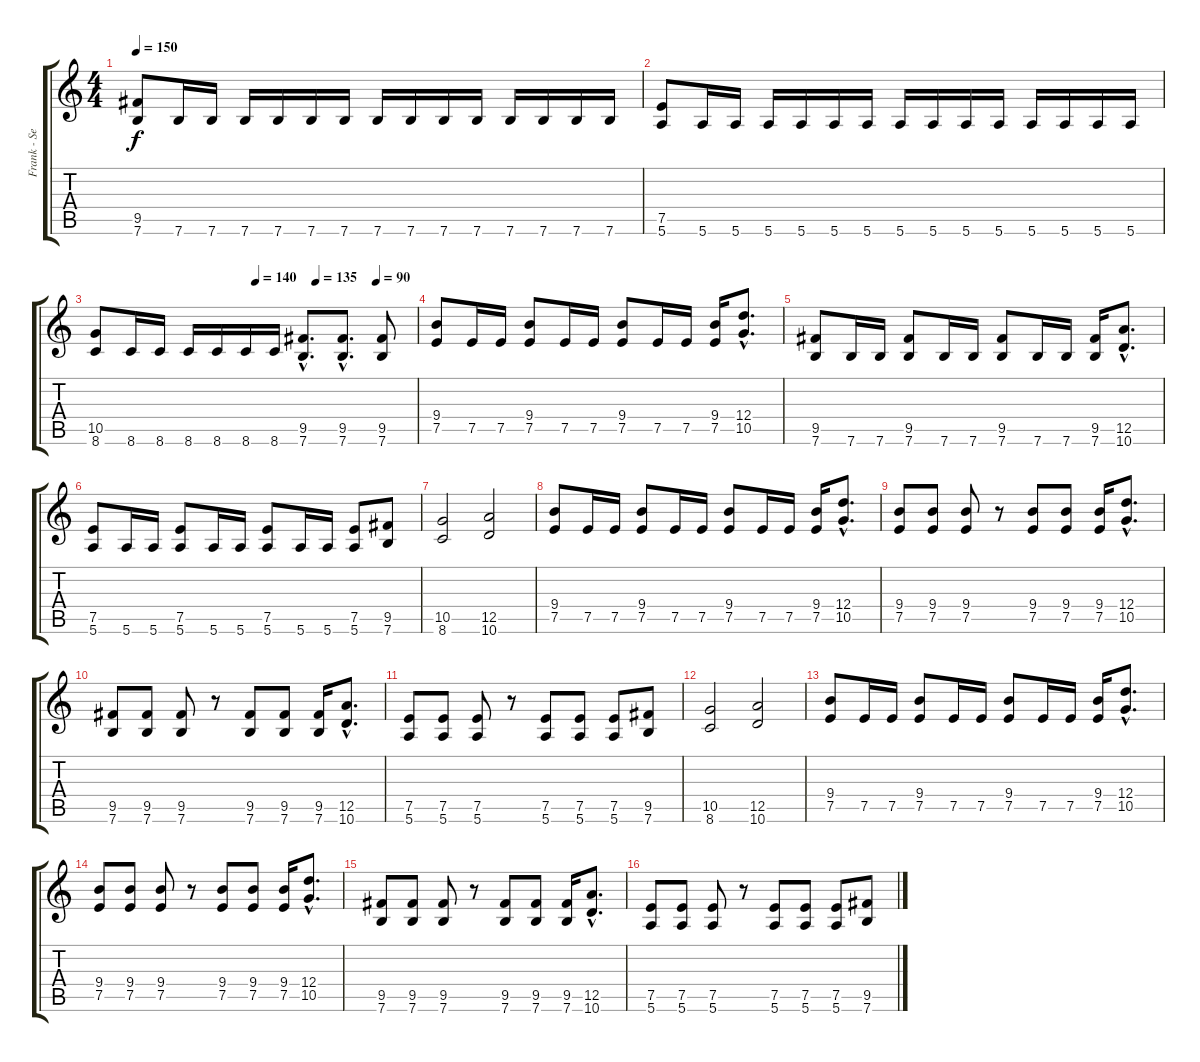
\track ("Frank - Segunda Guitarra" "Frank - Se") {instrument overdrivenguitar}
\staff {score tabs}
\tuning (E4 B3 G3 D3 A2 E2) {hide}
\ts (4 4)
\tempo 150
\clef g2
\ks c
(9.5 7.6).8{dy f} 7.6.16 7.6.16 7.6.16 7.6.16 7.6.16 7.6.16 7.6.16 7.6.16 7.6.16 7.6.16 7.6.16 7.6.16 7.6.16 7.6.16 |
(7.5 5.6).8 5.6.16 5.6.16 5.6.16 5.6.16 5.6.16 5.6.16 5.6.16 5.6.16 5.6.16 5.6.16 5.6.16 5.6.16 5.6.16 5.6.16 |
\tempo (140 0.5)
\tempo (135 0.6875)
\tempo (90 0.875)
(10.5 8.6).8 8.6.16 8.6.16 8.6.16 8.6.16 8.6.16 8.6.16 (9.5{hac} 7.6{hac}).8{d} (9.5{hac} 7.6{hac}).8{d} (9.5 7.6).8 |
(9.4 7.5).8 7.5.16 7.5.16 (9.4 7.5).8 7.5.16 7.5.16 (9.4 7.5).8 7.5.16 7.5.16 (9.4 7.5).16 (12.4{hac} 10.5{hac}).8{d} |
(9.5 7.6).8 7.6.16 7.6.16 (9.5 7.6).8 7.6.16 7.6.16 (9.5 7.6).8 7.6.16 7.6.16 (9.5 7.6).16 (12.5{hac} 10.6{hac}).8{d} |
(7.5 5.6).8 5.6.16 5.6.16 (7.5 5.6).8 5.6.16 5.6.16 (7.5 5.6).8 5.6.16 5.6.16 (7.5 5.6).8 (9.5 7.6).8 |
(10.5 8.6).2 (12.5 10.6).2 |
(9.4 7.5).8 7.5.16 7.5.16 (9.4 7.5).8 7.5.16 7.5.16 (9.4 7.5).8 7.5.16 7.5.16 (9.4 7.5).16 (12.4{hac} 10.5{hac}).8{d} |
(9.4 7.5).8 (9.4 7.5).8 (9.4 7.5).8 r.8 (9.4 7.5).8 (9.4 7.5).8 (9.4 7.5).16 (12.4{hac} 10.5{hac}).8{d} |
(9.5 7.6).8 (9.5 7.6).8 (9.5 7.6).8 r.8 (9.5 7.6).8 (9.5 7.6).8 (9.5 7.6).16 (12.5{hac} 10.6{hac}).8{d} |
(7.5 5.6).8 (7.5 5.6).8 (7.5 5.6).8 r.8 (7.5 5.6).8 (7.5 5.6).8 (7.5 5.6).8 (9.5 7.6).8 |
(10.5 8.6).2 (12.5 10.6).2 |
(9.4 7.5).8 7.5.16 7.5.16 (9.4 7.5).8 7.5.16 7.5.16 (9.4 7.5).8 7.5.16 7.5.16 (9.4 7.5).16 (12.4{hac} 10.5{hac}).8{d} |
(9.4 7.5).8 (9.4 7.5).8 (9.4 7.5).8 r.8 (9.4 7.5).8 (9.4 7.5).8 (9.4 7.5).16 (12.4{hac} 10.5{hac}).8{d} |
(9.5 7.6).8 (9.5 7.6).8 (9.5 7.6).8 r.8 (9.5 7.6).8 (9.5 7.6).8 (9.5 7.6).16 (12.5{hac} 10.6{hac}).8{d} |
(7.5 5.6).8 (7.5 5.6).8 (7.5 5.6).8 r.8 (7.5 5.6).8 (7.5 5.6).8 (7.5 5.6).8 (9.5 7.6).8
